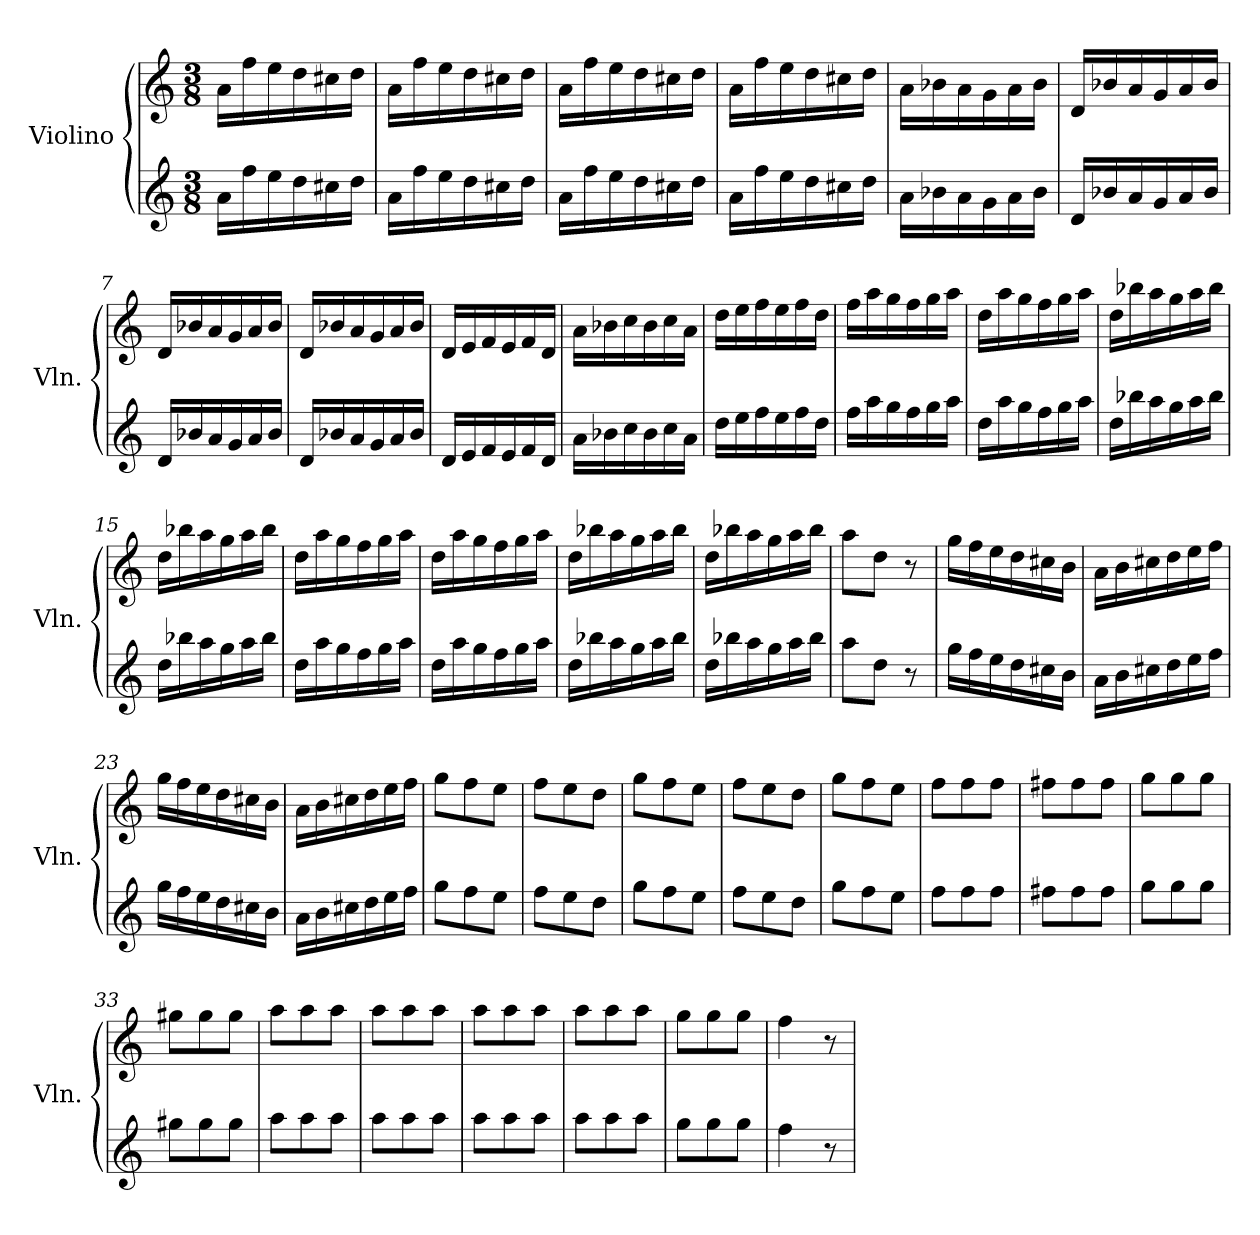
**kern	**kern
*part2	*part1
*staff2	*staff1
*I"Violino	*I"Violino
*I'Vln.	*I'Vln.
*clefG2	*clefG2
*k[]	*k[]
*M3/8	*M3/8
*MM73	*MM73
=1	=1
16a\LL	16a\LL
16ff\	16ff\
16ee\	16ee\
16dd\	16dd\
16cc#X\	16cc#X\
16dd\JJ	16dd\JJ
=2	=2
16a\LL	16a\LL
16ff\	16ff\
16ee\	16ee\
16dd\	16dd\
16cc#X\	16cc#X\
16dd\JJ	16dd\JJ
=3	=3
16a\LL	16a\LL
16ff\	16ff\
16ee\	16ee\
16dd\	16dd\
16cc#X\	16cc#X\
16dd\JJ	16dd\JJ
=4	=4
16a\LL	16a\LL
16ff\	16ff\
16ee\	16ee\
16dd\	16dd\
16cc#X\	16cc#X\
16dd\JJ	16dd\JJ
=5	=5
16a\LL	16a\LL
16b-X\	16b-X\
16a\	16a\
16g\	16g\
16a\	16a\
16b-\JJ	16b-\JJ
=6	=6
16d/LL	16d/LL
16b-X/	16b-X/
16a/	16a/
16g/	16g/
16a/	16a/
16b-/JJ	16b-/JJ
!!LO:LB:g=z
=7	=7
16d/LL	16d/LL
16b-X/	16b-X/
16a/	16a/
16g/	16g/
16a/	16a/
16b-/JJ	16b-/JJ
=8	=8
16d/LL	16d/LL
16b-X/	16b-X/
16a/	16a/
16g/	16g/
16a/	16a/
16b-/JJ	16b-/JJ
=9	=9
16d/LL	16d/LL
16e/	16e/
16f/	16f/
16e/	16e/
16f/	16f/
16d/JJ	16d/JJ
=10	=10
16a\LL	16a\LL
16b-X\	16b-X\
16cc\	16cc\
16b-\	16b-\
16cc\	16cc\
16a\JJ	16a\JJ
=11	=11
16dd\LL	16dd\LL
16ee\	16ee\
16ff\	16ff\
16ee\	16ee\
16ff\	16ff\
16dd\JJ	16dd\JJ
=12	=12
16ff\LL	16ff\LL
16aa\	16aa\
16gg\	16gg\
16ff\	16ff\
16gg\	16gg\
16aa\JJ	16aa\JJ
!!LO:LB:g=z
=13	=13
16dd\LL	16dd\LL
16aa\	16aa\
16gg\	16gg\
16ff\	16ff\
16gg\	16gg\
16aa\JJ	16aa\JJ
=14	=14
16dd\LL	16dd\LL
16bb-X\	16bb-X\
16aa\	16aa\
16gg\	16gg\
16aa\	16aa\
16bb-\JJ	16bb-\JJ
=15	=15
16dd\LL	16dd\LL
16bb-X\	16bb-X\
16aa\	16aa\
16gg\	16gg\
16aa\	16aa\
16bb-\JJ	16bb-\JJ
=16	=16
16dd\LL	16dd\LL
16aa\	16aa\
16gg\	16gg\
16ff\	16ff\
16gg\	16gg\
16aa\JJ	16aa\JJ
=17	=17
16dd\LL	16dd\LL
16aa\	16aa\
16gg\	16gg\
16ff\	16ff\
16gg\	16gg\
16aa\JJ	16aa\JJ
=18	=18
16dd\LL	16dd\LL
16bb-X\	16bb-X\
16aa\	16aa\
16gg\	16gg\
16aa\	16aa\
16bb-\JJ	16bb-\JJ
!!LO:LB:g=z
=19	=19
16dd\LL	16dd\LL
16bb-X\	16bb-X\
16aa\	16aa\
16gg\	16gg\
16aa\	16aa\
16bb-\JJ	16bb-\JJ
=20	=20
8aa\L	8aa\L
8dd\J	8dd\J
8r	8r
=21	=21
16gg\LL	16gg\LL
16ff\	16ff\
16ee\	16ee\
16dd\	16dd\
16cc#X\	16cc#X\
16b\JJ	16b\JJ
=22	=22
16a\LL	16a\LL
16b\	16b\
16cc#X\	16cc#X\
16dd\	16dd\
16ee\	16ee\
16ff\JJ	16ff\JJ
=23	=23
16gg\LL	16gg\LL
16ff\	16ff\
16ee\	16ee\
16dd\	16dd\
16cc#X\	16cc#X\
16b\JJ	16b\JJ
=24	=24
16a\LL	16a\LL
16b\	16b\
16cc#X\	16cc#X\
16dd\	16dd\
16ee\	16ee\
16ff\JJ	16ff\JJ
=25	=25
8gg\L	8gg\L
8ff\	8ff\
8ee\J	8ee\J
!!LO:LB:g=z
=26	=26
8ff\L	8ff\L
8ee\	8ee\
8dd\J	8dd\J
=27	=27
8gg\L	8gg\L
8ff\	8ff\
8ee\J	8ee\J
=28	=28
8ff\L	8ff\L
8ee\	8ee\
8dd\J	8dd\J
=29	=29
8gg\L	8gg\L
8ff\	8ff\
8ee\J	8ee\J
=30	=30
8ff\L	8ff\L
8ff\	8ff\
8ff\J	8ff\J
=31	=31
8ff#X\L	8ff#X\L
8ff#\	8ff#\
8ff#\J	8ff#\J
=32	=32
8gg\L	8gg\L
8gg\	8gg\
8gg\J	8gg\J
=33	=33
8gg#X\L	8gg#X\L
8gg#\	8gg#\
8gg#\J	8gg#\J
=34	=34
8aa\L	8aa\L
8aa\	8aa\
8aa\J	8aa\J
=35	=35
8aa\L	8aa\L
8aa\	8aa\
8aa\J	8aa\J
!!LO:LB:g=z
=36	=36
8aa\L	8aa\L
8aa\	8aa\
8aa\J	8aa\J
=37	=37
8aa\L	8aa\L
8aa\	8aa\
8aa\J	8aa\J
=38	=38
8gg\L	8gg\L
8gg\	8gg\
8gg\J	8gg\J
=39	=39
4ff\	4ff\
8r	8r
=	=
*-	*-
